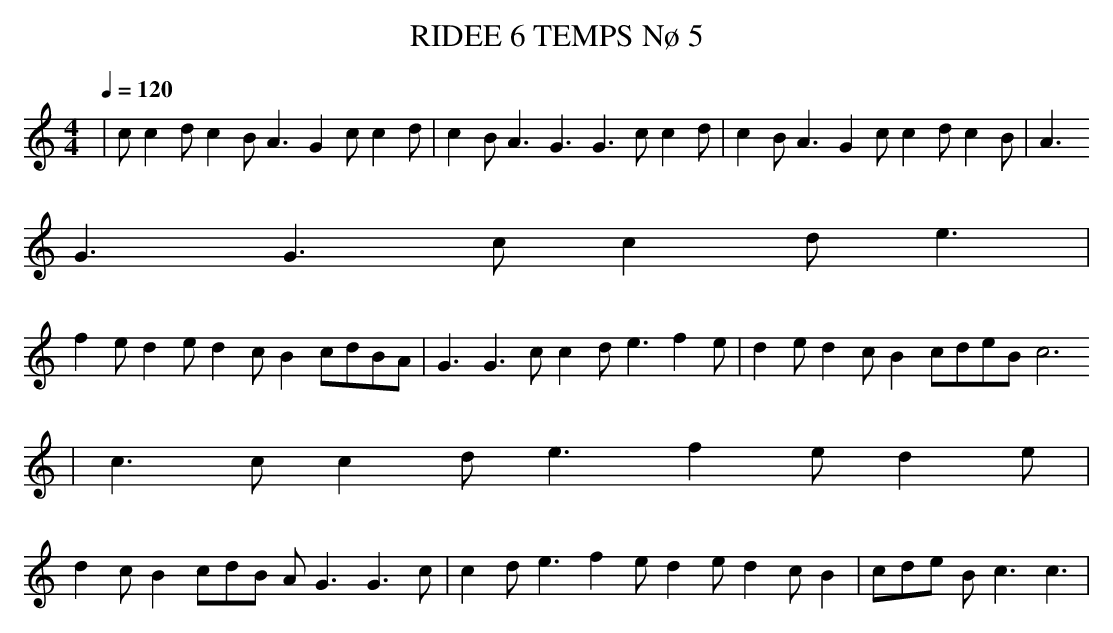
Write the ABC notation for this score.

X:1
T:RIDEE 6 TEMPS Nø 5
M:4/4
L:1/4
Q:1/4=120
K:C
|c/2cd/2cB/2A3/2Gc/2cd/2|cB/2A3/2G3/2G3/2c/2cd/2|c B<AG c/2cd/2cB/2|A3/2
G3/2G3/2c/2cd/2e3/2|
fe/2de/2d c/2Bc/2d/2B/2A/2|G3/2G3/2c/2c d<efe/2|de/2dc/2B c/2d/2e/2B/2c3
/2|c3/2c/2c d<efe/2de/2|
dc/2Bc/2d/2B/2 A/2G3/2G3/2c/2|c d<ef e/2de/2dc/2B|c/2d/2e/2 B<cc3/2|
